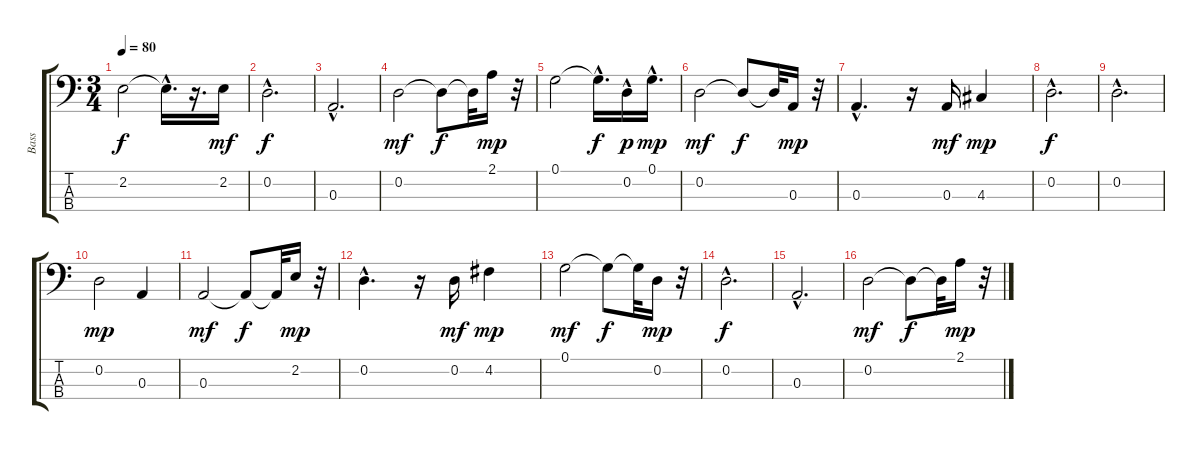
\track ("Bass  " "Bass  ") {instrument acousticbass}
\staff {score tabs}
\tuning (G2 D2 A1 E1) {hide}
\ts (3 4)
\tempo 80
\clef f4
\ks c
2.2.2{dy f} 2.2{hac t}.16{d} r.16{d} 2.2.16{dy mf} |
0.2{hac}.2{d dy f} |
0.3{hac}.2{d} |
0.2.2{dy mf} 0.2{t}.8{dy f} 0.2{t}.32 2.1.16{dy mp} r.32 |
0.1.2 0.1{hac t}.16{d dy f} 0.2{hac}.16{dy p} 0.1{hac}.16{d dy mp} |
0.2.2{dy mf} 0.2{t}.8{dy f} 0.2{t}.32 0.3.16{dy mp} r.32 |
0.3{hac}.4{d} r.16 0.3.16{dy mf} 4.3.4{dy mp} |
0.2{hac}.2{d dy f} |
0.2{hac}.2{d} |
0.2.2{dy mp} 0.3.4 |
0.3.2{dy mf} 0.3{t}.8{dy f} 0.3{t}.32 2.2.16{dy mp} r.32 |
0.2{hac}.4{d} r.16 0.2.16{dy mf} 4.2.4{dy mp} |
0.1.2{dy mf} 0.1{t}.8{dy f} 0.1{t}.32 0.2.16{dy mp} r.32 |
0.2{hac}.2{d dy f} |
0.3{hac}.2{d} |
0.2.2{dy mf} 0.2{t}.8{dy f} 0.2{t}.32 2.1.16{dy mp} r.32
